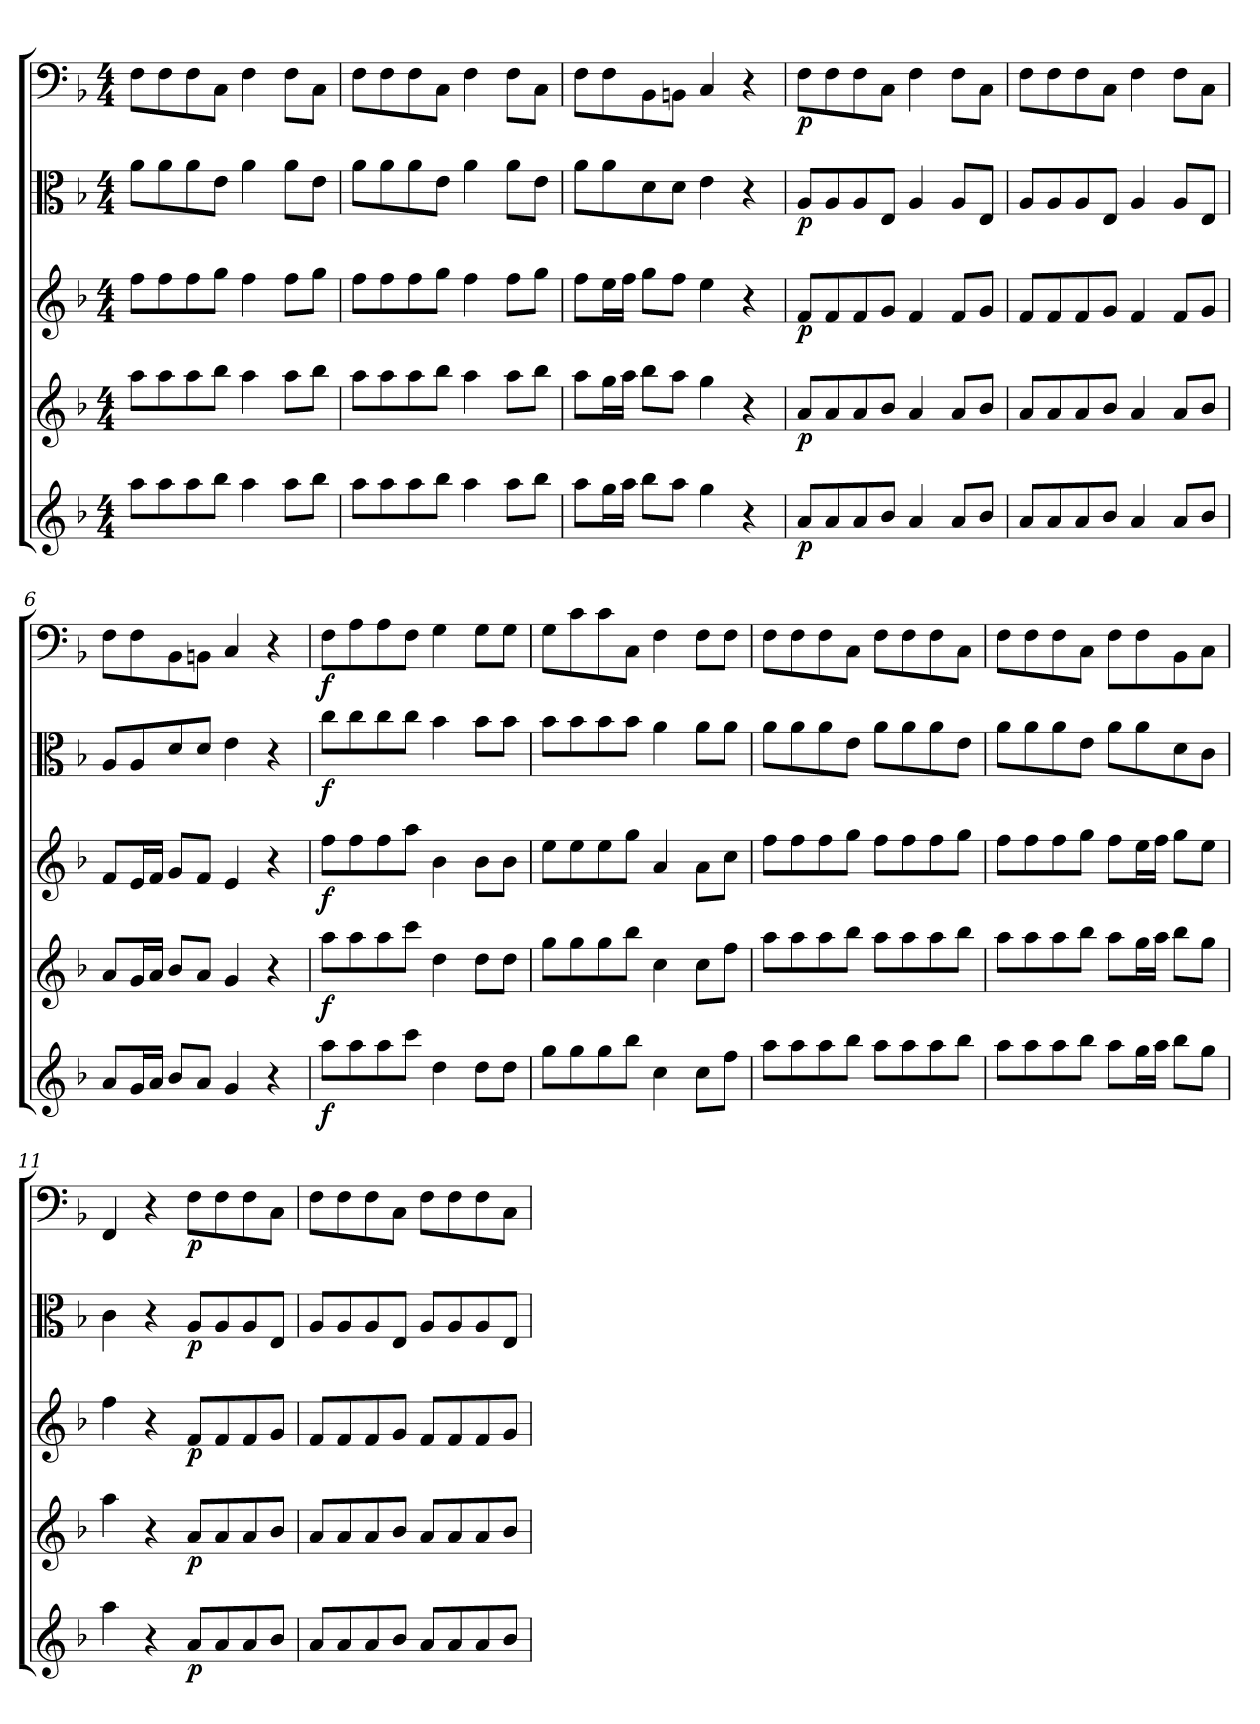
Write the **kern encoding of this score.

**kern	**dynam	**kern	**dynam	**kern	**dynam	**kern	**dynam	**kern	**dynam
*part5	*part5	*part4	*part4	*part3	*part3	*part2	*part2	*part1	*part1
*staff5	*staff5	*staff4	*staff4	*staff3	*staff3	*staff2	*staff2	*staff1	*staff1
*clefG2	*	*clefG2	*	*clefG2	*	*clefC3	*	*clefF4	*
*k[b-]	*	*k[b-]	*	*k[b-]	*	*k[b-]	*	*k[b-]	*
*F:	*	*F:	*	*F:	*	*F:	*	*F:	*
*M4/4	*	*M4/4	*	*M4/4	*	*M4/4	*	*M4/4	*
=1	=1	=1	=1	=1	=1	=1	=1	=1	=1
8aa\L	.	8aa\L	.	8ff\L	.	8a\L	.	8F\L	.
8aa\	.	8aa\	.	8ff\	.	8a\	.	8F\	.
8aa\	.	8aa\	.	8ff\	.	8a\	.	8F\	.
8bb-\J	.	8bb-\J	.	8gg\J	.	8e\J	.	8C\J	.
4aa\	.	4aa\	.	4ff\	.	4a\	.	4F\	.
8aa\L	.	8aa\L	.	8ff\L	.	8a\L	.	8F\L	.
8bb-\J	.	8bb-\J	.	8gg\J	.	8e\J	.	8C\J	.
=2	=2	=2	=2	=2	=2	=2	=2	=2	=2
8aa\L	.	8aa\L	.	8ff\L	.	8a\L	.	8F\L	.
8aa\	.	8aa\	.	8ff\	.	8a\	.	8F\	.
8aa\	.	8aa\	.	8ff\	.	8a\	.	8F\	.
8bb-\J	.	8bb-\J	.	8gg\J	.	8e\J	.	8C\J	.
4aa\	.	4aa\	.	4ff\	.	4a\	.	4F\	.
8aa\L	.	8aa\L	.	8ff\L	.	8a\L	.	8F\L	.
8bb-\J	.	8bb-\J	.	8gg\J	.	8e\J	.	8C\J	.
=3	=3	=3	=3	=3	=3	=3	=3	=3	=3
8aa\L	.	8aa\L	.	8ff\L	.	8a\L	.	8F\L	.
16gg\L	.	16gg\L	.	16ee\L	.	8a\	.	8F\	.
16aa\JJ	.	16aa\JJ	.	16ff\JJ	.	.	.	.	.
8bb-\L	.	8bb-\L	.	8gg\L	.	8d\	.	8BB-\	.
8aa\J	.	8aa\J	.	8ff\J	.	8d\J	.	8BBn\J	.
4gg\	.	4gg\	.	4ee\	.	4e\	.	4C/	.
4r	.	4r	.	4r	.	4r	.	4r	.
=4	=4	=4	=4	=4	=4	=4	=4	=4	=4
8a/L	p	8a/L	p	8f/L	p	8A/L	p	8F\L	p
8a/	.	8a/	.	8f/	.	8A/	.	8F\	.
8a/	.	8a/	.	8f/	.	8A/	.	8F\	.
8b-/J	.	8b-/J	.	8g/J	.	8E/J	.	8C\J	.
4a/	.	4a/	.	4f/	.	4A/	.	4F\	.
8a/L	.	8a/L	.	8f/L	.	8A/L	.	8F\L	.
8b-/J	.	8b-/J	.	8g/J	.	8E/J	.	8C\J	.
=5	=5	=5	=5	=5	=5	=5	=5	=5	=5
8a/L	.	8a/L	.	8f/L	.	8A/L	.	8F\L	.
8a/	.	8a/	.	8f/	.	8A/	.	8F\	.
8a/	.	8a/	.	8f/	.	8A/	.	8F\	.
8b-/J	.	8b-/J	.	8g/J	.	8E/J	.	8C\J	.
4a/	.	4a/	.	4f/	.	4A/	.	4F\	.
8a/L	.	8a/L	.	8f/L	.	8A/L	.	8F\L	.
8b-/J	.	8b-/J	.	8g/J	.	8E/J	.	8C\J	.
=6	=6	=6	=6	=6	=6	=6	=6	=6	=6
8a/L	.	8a/L	.	8f/L	.	8A/L	.	8F\L	.
16g/L	.	16g/L	.	16e/L	.	8A/	.	8F\	.
16a/JJ	.	16a/JJ	.	16f/JJ	.	.	.	.	.
8b-/L	.	8b-/L	.	8g/L	.	8d/	.	8BB-\	.
8a/J	.	8a/J	.	8f/J	.	8d/J	.	8BBn\J	.
4g/	.	4g/	.	4e/	.	4e\	.	4C/	.
4r	.	4r	.	4r	.	4r	.	4r	.
=7	=7	=7	=7	=7	=7	=7	=7	=7	=7
8aa\L	f	8aa\L	f	8ff\L	f	8cc\L	f	8F\L	f
8aa\	.	8aa\	.	8ff\	.	8cc\	.	8A\	.
8aa\	.	8aa\	.	8ff\	.	8cc\	.	8A\	.
8ccc\J	.	8ccc\J	.	8aa\J	.	8cc\J	.	8F\J	.
4dd\	.	4dd\	.	4b-\	.	4b-\	.	4G\	.
8dd\L	.	8dd\L	.	8b-\L	.	8b-\L	.	8G\L	.
8dd\J	.	8dd\J	.	8b-\J	.	8b-\J	.	8G\J	.
=8	=8	=8	=8	=8	=8	=8	=8	=8	=8
8gg\L	.	8gg\L	.	8ee\L	.	8b-\L	.	8G\L	.
8gg\	.	8gg\	.	8ee\	.	8b-\	.	8c\	.
8gg\	.	8gg\	.	8ee\	.	8b-\	.	8c\	.
8bb-\J	.	8bb-\J	.	8gg\J	.	8b-\J	.	8C\J	.
4cc\	.	4cc\	.	4a/	.	4a\	.	4F\	.
8cc\L	.	8cc\L	.	8a\L	.	8a\L	.	8F\L	.
8ff\J	.	8ff\J	.	8cc\J	.	8a\J	.	8F\J	.
=9	=9	=9	=9	=9	=9	=9	=9	=9	=9
8aa\L	.	8aa\L	.	8ff\L	.	8a\L	.	8F\L	.
8aa\	.	8aa\	.	8ff\	.	8a\	.	8F\	.
8aa\	.	8aa\	.	8ff\	.	8a\	.	8F\	.
8bb-\J	.	8bb-\J	.	8gg\J	.	8e\J	.	8C\J	.
8aa\L	.	8aa\L	.	8ff\L	.	8a\L	.	8F\L	.
8aa\	.	8aa\	.	8ff\	.	8a\	.	8F\	.
8aa\	.	8aa\	.	8ff\	.	8a\	.	8F\	.
8bb-\J	.	8bb-\J	.	8gg\J	.	8e\J	.	8C\J	.
=10	=10	=10	=10	=10	=10	=10	=10	=10	=10
8aa\L	.	8aa\L	.	8ff\L	.	8a\L	.	8F\L	.
8aa\	.	8aa\	.	8ff\	.	8a\	.	8F\	.
8aa\	.	8aa\	.	8ff\	.	8a\	.	8F\	.
8bb-\J	.	8bb-\J	.	8gg\J	.	8e\J	.	8C\J	.
8aa\L	.	8aa\L	.	8ff\L	.	8a\L	.	8F\L	.
16gg\L	.	16gg\L	.	16ee\L	.	8a\	.	8F\	.
16aa\JJ	.	16aa\JJ	.	16ff\JJ	.	.	.	.	.
8bb-\L	.	8bb-\L	.	8gg\L	.	8d\	.	8BB-\	.
8gg\J	.	8gg\J	.	8ee\J	.	8c\J	.	8C\J	.
=11	=11	=11	=11	=11	=11	=11	=11	=11	=11
4aa\	.	4aa\	.	4ff\	.	4c\	.	4FF/	.
4r	.	4r	.	4r	.	4r	.	4r	.
8a/L	p	8a/L	p	8f/L	p	8A/L	p	8F\L	p
8a/	.	8a/	.	8f/	.	8A/	.	8F\	.
8a/	.	8a/	.	8f/	.	8A/	.	8F\	.
8b-/J	.	8b-/J	.	8g/J	.	8E/J	.	8C\J	.
=12	=12	=12	=12	=12	=12	=12	=12	=12	=12
8a/L	.	8a/L	.	8f/L	.	8A/L	.	8F\L	.
8a/	.	8a/	.	8f/	.	8A/	.	8F\	.
8a/	.	8a/	.	8f/	.	8A/	.	8F\	.
8b-/J	.	8b-/J	.	8g/J	.	8E/J	.	8C\J	.
8a/L	.	8a/L	.	8f/L	.	8A/L	.	8F\L	.
8a/	.	8a/	.	8f/	.	8A/	.	8F\	.
8a/	.	8a/	.	8f/	.	8A/	.	8F\	.
8b-/J	.	8b-/J	.	8g/J	.	8E/J	.	8C\J	.
=	=	=	=	=	=	=	=	=	=
*-	*-	*-	*-	*-	*-	*-	*-	*-	*-
